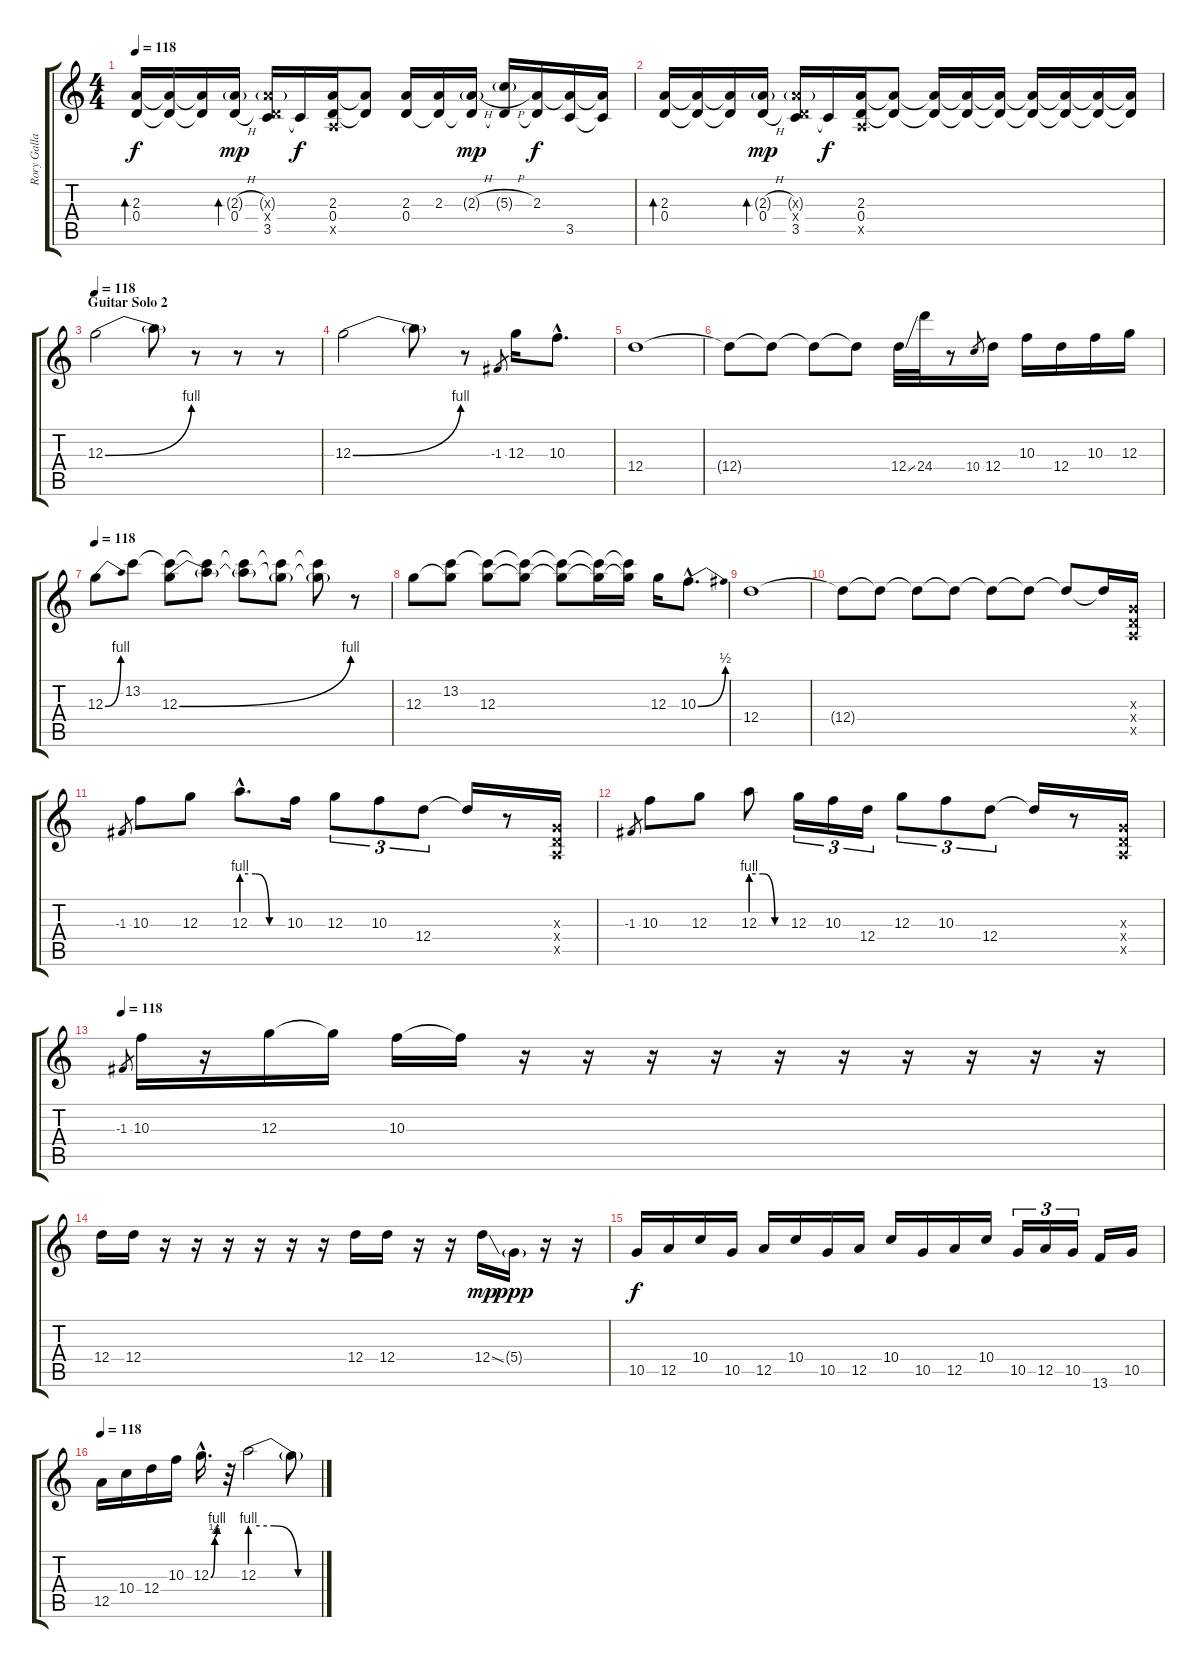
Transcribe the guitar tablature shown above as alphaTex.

\track ("Rory Gallagher" "Rory Galla") {instrument distortionguitar}
\staff {score tabs}
\tuning (E4 B3 G3 D3 A2 E2) {hide}
\ts (4 4)
\tempo 118
\clef g2
\ks c
(2.3 0.4).16{bd 60 dy f volume 16} (2.3{t} 0.4{t}).16 (2.3{t} 0.4{t}).16 (2.3{h g} 0.4{h}).16{bd 120 dy mp} (2.3{g x} 0.4{x} 3.5).16 3.5{t}.16{dy f} (2.3 0.4 0.5{x}).16 (2.3{t} 0.4{t}).8 (2.3 0.4).16 (2.3 0.4{t}).16 (2.3{h g} 0.4{t}).16{dy mp} (5.3{h g} 0.4{t}).16 (2.3 0.4{t}).16{dy f} (2.3{t} 3.5).16 (2.3{t} 3.5{t}).16 |
(2.3 0.4).16{bd 60 volume 12} (2.3{t} 0.4{t}).16 (2.3{t} 0.4{t}).16 (2.3{h g} 0.4{h}).16{bd 120 dy mp} (2.3{g x} 0.4{x} 3.5).16 3.5{t}.16{dy f} (2.3 0.4 0.5{x}).16 (2.3{t} 0.4{t}).8 (2.3{t} 0.4{t}).16 (2.3{t} 0.4{t}).16 (2.3{t} 0.4{t}).16 (2.3{t} 0.4{t}).16 (2.3{t} 0.4{t}).16 (2.3{t} 0.4{t}).16 (2.3{t} 0.4{t}).16 |
\section ("" "Guitar Solo 2")
\tempo 118
12.3{be (bend 0 0 60 4)}.2 12.3{t}.8 r.8 r.8 r.8 |
12.3{be (bend 0 0 60 4)}.2{volume 12} 12.3{t}.8 r.8 -1.3.8{gr} 12.3.16 10.3{hac}.8{d} |
12.4.1{volume 12} |
12.4{t}.8 12.4{t}.8 12.4{t}.8 12.4{t}.8 12.4{ss}.32 24.4.32 r.8 10.4.8{gr} 12.4.16 10.3.16 12.4.16 10.3.16 12.3.16 |
\tempo 118
12.3{be (bend 0 0 60 4)}.8{volume 12} 13.2.8 (13.2{t} 12.3{be (bend 0 0 60 4)}).8 (13.2{t} 12.3{t}).8 (13.2{t} 12.3{t}).8 (13.2{t} 12.3{t}).8 (13.2{t} 12.3{t}).8 r.8 |
12.3.8{volume 12} (13.2 12.3{t}).8 (13.2{t} 12.3).8 (13.2{t} 12.3{t}).8 (13.2{t} 12.3{t}).8 (13.2{t} 12.3{t}).16 (13.2{t} 12.3{t}).16 12.3.16 10.3{be (bend 0 0 60 2) hac}.8{d} |
12.4.1{volume 6} |
12.4{t}.8 12.4{t}.8 12.4{t}.8 12.4{t}.8 12.4{t}.8 12.4{t}.8 12.4{t}.8 12.4{t}.16 (0.3{x} 0.4{x} 0.5{x}).16{volume 12} |
-1.3.8{gr} 10.3.8{volume 12} 12.3.8 12.3{be (custom 0 4 20 4 40 0 60 0) hac}.8{d} 10.3.16 12.3.8{tu (3 2)} 10.3.8{tu (3 2)} 12.4.8{tu (3 2)} 12.4{t}.16 r.8 (0.3{x} 0.4{x} 0.5{x}).16 |
-1.3.8{gr} 10.3.8{volume 12} 12.3.8 12.3{be (custom 0 4 20 4 40 0 60 0)}.8 12.3.16{tu (3 2)} 10.3.16{tu (3 2)} 12.4.16{tu (3 2)} 12.3.8{tu (3 2)} 10.3.8{tu (3 2)} 12.4.8{tu (3 2)} 12.4{t}.16 r.8 (0.3{x} 0.4{x} 0.5{x}).16 |
\tempo 118
-1.3.8{gr} 10.3.16 r.16 12.3.16 12.3{t}.16 10.3.16 10.3{t}.16 r.16 r.16 r.16 r.16 r.16 r.16 r.16 r.16 r.16 r.16 |
12.4.16 12.4.16 r.16 r.16 r.16 r.16 r.16 r.16 12.4.16 12.4.16 r.16 r.16 12.4{ss}.16{dy mp} 5.4{g}.16{dy ppp} r.16 r.16 |
10.5.16{dy f} 12.5.16 10.4.16 10.5.16 12.5.16 10.4.16 10.5.16 12.5.16 10.4.16 10.5.16 12.5.16 10.4.16 10.5.16{tu (3 2)} 12.5.16{tu (3 2)} 10.5.16{tu (3 2)} 13.6.16 10.5.16 |
\tempo 118
12.5.16 10.4.16 12.4.16 10.3.16 12.3{be (custom 0 0 30 2 46 4 60 4) hac}.16{d} r.32 12.3{be (custom 0 4 20 4 40 0 60 0)}.2 12.3{t}.8
